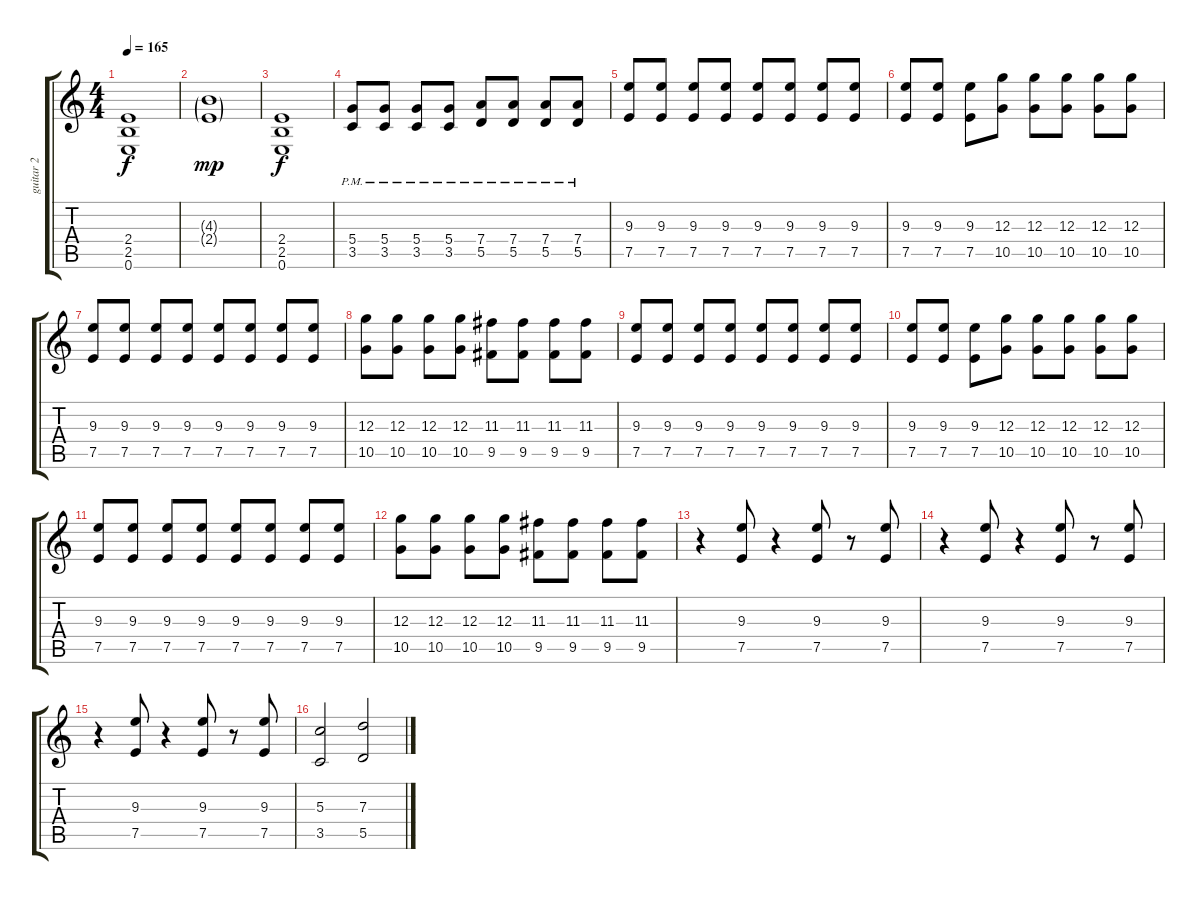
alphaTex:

\track ("guitar 2" "guitar 2") {instrument overdrivenguitar}
\staff {score tabs}
\tuning (E4 B3 G3 D3 A2 E2) {hide}
\ts (4 4)
\tempo 165
\clef g2
\ks c
(2.4 2.5 0.6).1{dy f} |
(4.3{g} 2.4{g}).1{dy mp} |
(2.4 2.5 0.6).1{dy f} |
(5.4{pm} 3.5{pm}).8 (5.4{pm} 3.5{pm}).8 (5.4{pm} 3.5{pm}).8 (5.4{pm} 3.5{pm}).8 (7.4{pm} 5.5{pm}).8 (7.4{pm} 5.5{pm}).8 (7.4{pm} 5.5{pm}).8 (7.4{pm} 5.5{pm}).8 |
(9.3 7.5).8 (9.3 7.5).8 (9.3 7.5).8 (9.3 7.5).8 (9.3 7.5).8 (9.3 7.5).8 (9.3 7.5).8 (9.3 7.5).8 |
(9.3 7.5).8 (9.3 7.5).8 (9.3 7.5).8 (12.3 10.5).8 (12.3 10.5).8 (12.3 10.5).8 (12.3 10.5).8 (12.3 10.5).8 |
(9.3 7.5).8 (9.3 7.5).8 (9.3 7.5).8 (9.3 7.5).8 (9.3 7.5).8 (9.3 7.5).8 (9.3 7.5).8 (9.3 7.5).8 |
(12.3 10.5).8 (12.3 10.5).8 (12.3 10.5).8 (12.3 10.5).8 (11.3 9.5).8 (11.3 9.5).8 (11.3 9.5).8 (11.3 9.5).8 |
(9.3 7.5).8 (9.3 7.5).8 (9.3 7.5).8 (9.3 7.5).8 (9.3 7.5).8 (9.3 7.5).8 (9.3 7.5).8 (9.3 7.5).8 |
(9.3 7.5).8 (9.3 7.5).8 (9.3 7.5).8 (12.3 10.5).8 (12.3 10.5).8 (12.3 10.5).8 (12.3 10.5).8 (12.3 10.5).8 |
(9.3 7.5).8 (9.3 7.5).8 (9.3 7.5).8 (9.3 7.5).8 (9.3 7.5).8 (9.3 7.5).8 (9.3 7.5).8 (9.3 7.5).8 |
(12.3 10.5).8 (12.3 10.5).8 (12.3 10.5).8 (12.3 10.5).8 (11.3 9.5).8 (11.3 9.5).8 (11.3 9.5).8 (11.3 9.5).8 |
r.4 (9.3 7.5).8 r.4 (9.3 7.5).8 r.8 (9.3 7.5).8 |
r.4 (9.3 7.5).8 r.4 (9.3 7.5).8 r.8 (9.3 7.5).8 |
r.4 (9.3 7.5).8 r.4 (9.3 7.5).8 r.8 (9.3 7.5).8 |
(5.3 3.5).2 (7.3 5.5).2
